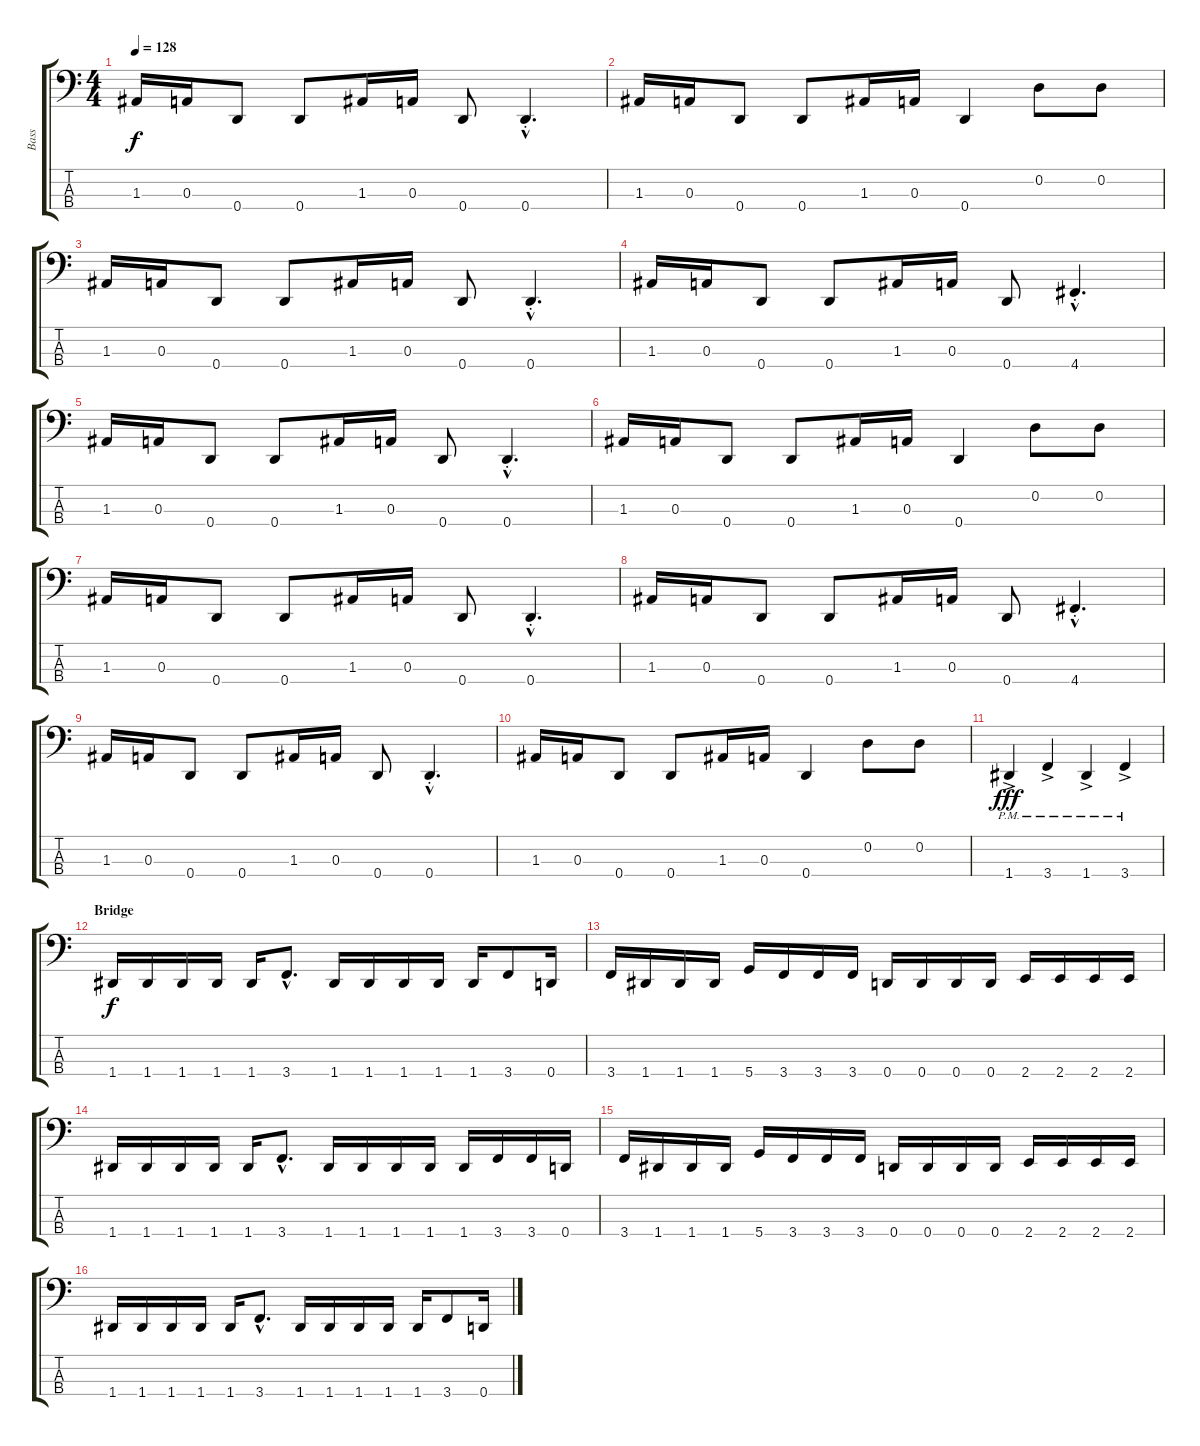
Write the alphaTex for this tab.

\track ("Bass" "Bass") {instrument electricbasspick}
\staff {score tabs}
\tuning (G2 D2 A1 D1) {hide}
\ts (4 4)
\tempo 128
\clef f4
\ks c
1.3.16{dy f} 0.3.16 0.4.8 0.4.8 1.3.16 0.3.16 0.4.8 0.4{hac st}.4{d} |
1.3.16 0.3.16 0.4.8 0.4.8 1.3.16 0.3.16 0.4.4 0.2.8 0.2.8 |
1.3.16 0.3.16 0.4.8 0.4.8 1.3.16 0.3.16 0.4.8 0.4{hac st}.4{d} |
1.3.16 0.3.16 0.4.8 0.4.8 1.3.16 0.3.16 0.4.8 4.4{hac st}.4{d} |
1.3.16 0.3.16 0.4.8 0.4.8 1.3.16 0.3.16 0.4.8 0.4{hac st}.4{d} |
1.3.16 0.3.16 0.4.8 0.4.8 1.3.16 0.3.16 0.4.4 0.2.8 0.2.8 |
1.3.16 0.3.16 0.4.8 0.4.8 1.3.16 0.3.16 0.4.8 0.4{hac st}.4{d} |
1.3.16 0.3.16 0.4.8 0.4.8 1.3.16 0.3.16 0.4.8 4.4{hac st}.4{d} |
1.3.16 0.3.16 0.4.8 0.4.8 1.3.16 0.3.16 0.4.8 0.4{hac st}.4{d} |
1.3.16 0.3.16 0.4.8 0.4.8 1.3.16 0.3.16 0.4.4 0.2.8 0.2.8 |
1.4{ac pm}.4{dy fff} 3.4{ac pm}.4 1.4{ac pm}.4 3.4{ac pm}.4 |
\section ("" "Bridge")
1.4.16{dy f} 1.4.16 1.4.16 1.4.16 1.4.16 3.4{hac}.8{d} 1.4.16 1.4.16 1.4.16 1.4.16 1.4.16 3.4.8 0.4.16 |
3.4.16 1.4.16 1.4.16 1.4.16 5.4.16 3.4.16 3.4.16 3.4.16 0.4.16 0.4.16 0.4.16 0.4.16 2.4.16 2.4.16 2.4.16 2.4.16 |
1.4.16 1.4.16 1.4.16 1.4.16 1.4.16 3.4{hac}.8{d} 1.4.16 1.4.16 1.4.16 1.4.16 1.4.16 3.4.16 3.4.16 0.4.16 |
3.4.16 1.4.16 1.4.16 1.4.16 5.4.16 3.4.16 3.4.16 3.4.16 0.4.16 0.4.16 0.4.16 0.4.16 2.4.16 2.4.16 2.4.16 2.4.16 |
1.4.16 1.4.16 1.4.16 1.4.16 1.4.16 3.4{hac}.8{d} 1.4.16 1.4.16 1.4.16 1.4.16 1.4.16 3.4.8 0.4.16
